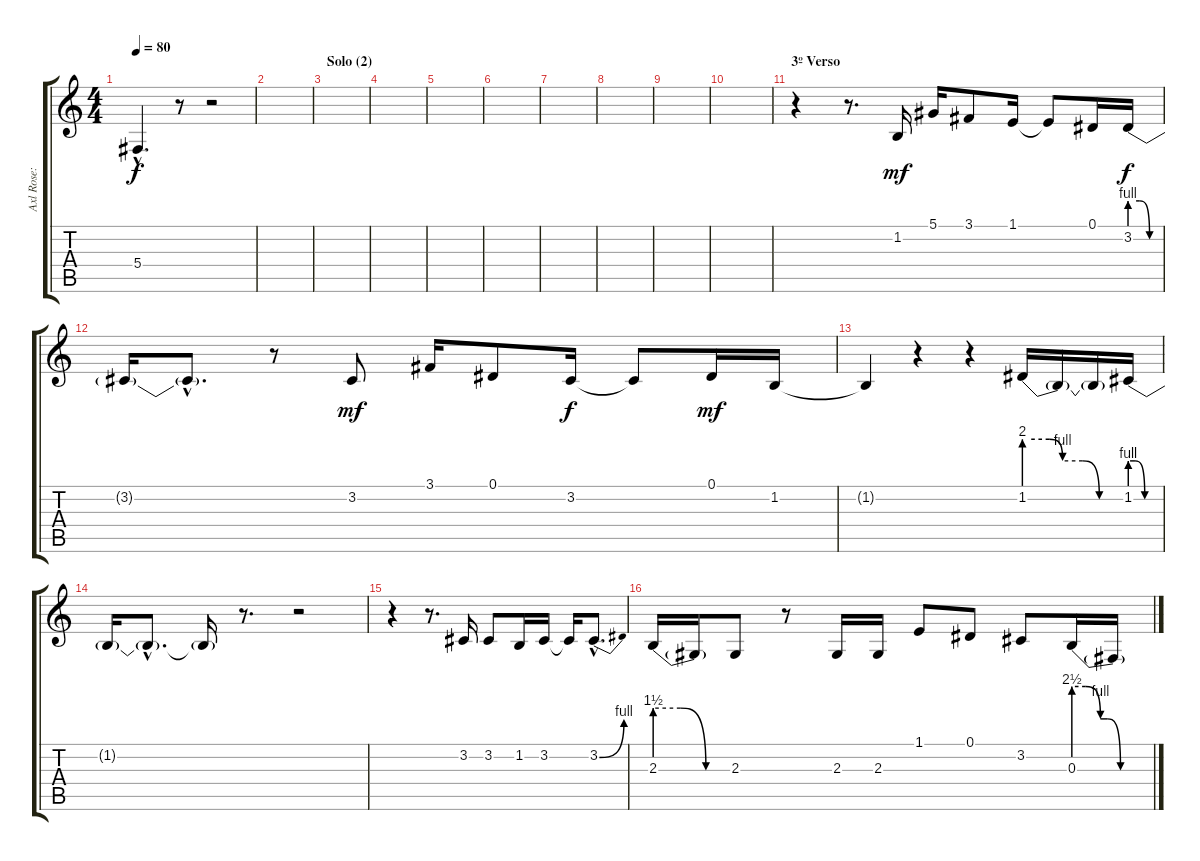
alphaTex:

\track ("Axl Rose: Vocal" "Axl Rose: ") {instrument synthvoice}
\staff {score tabs}
\tuning (Eb4 Bb3 Gb3 Db3 Ab2 Eb2) {hide}
\ts (4 4)
\tempo 80
\clef g2
\ks c
5.4{hac t}.4{d dy f} r.8 r.2 |
|
\section ("" "Solo (2)")
|
|
|
|
|
|
|
|
\section ("" "3º Verso")
r.4 r.8{d} 1.2.16{dy mf} 5.1.16 3.1.8 1.1.16 1.1{t}.8 0.1.16 3.2{be (custom 0 4 20 4 40 0 60 0)}.16{dy f} |
3.2{t}.16 3.2{hac t}.8{d} r.8 3.2.8{dy mf} 3.1.16 0.1.8 3.2.16{dy f} 3.2{t}.8 0.1.16{dy mf} 1.2.16 |
1.2{t}.4 r.4 r.4 1.2{be (custom 0 8 15 8 23 4 35 4 45 0 60 0)}.16 1.2{t}.16 1.2{t}.16 1.2{be (custom 0 4 10 4 30 0 40 0 60 0)}.16 |
1.2{t}.16 1.2{hac t}.8{d} 1.2{t}.16 r.8{d} r.2 |
r.4 r.8{d} 3.2.16 3.2.8 1.2.16 3.2.16 3.2{t}.16 3.2{be (bend 0 0 60 4) hac}.8{d} |
2.3{be (custom 0 6 20 6 40 0 60 0)}.16 2.3{t}.16 2.3.8 r.8 2.3.16 2.3.16 1.1.8 0.1.8 3.2.8 0.3{be (custom 0 10 9 10 20 4 25 4 35 0 40 0 60 0)}.16 0.3{t}.16
